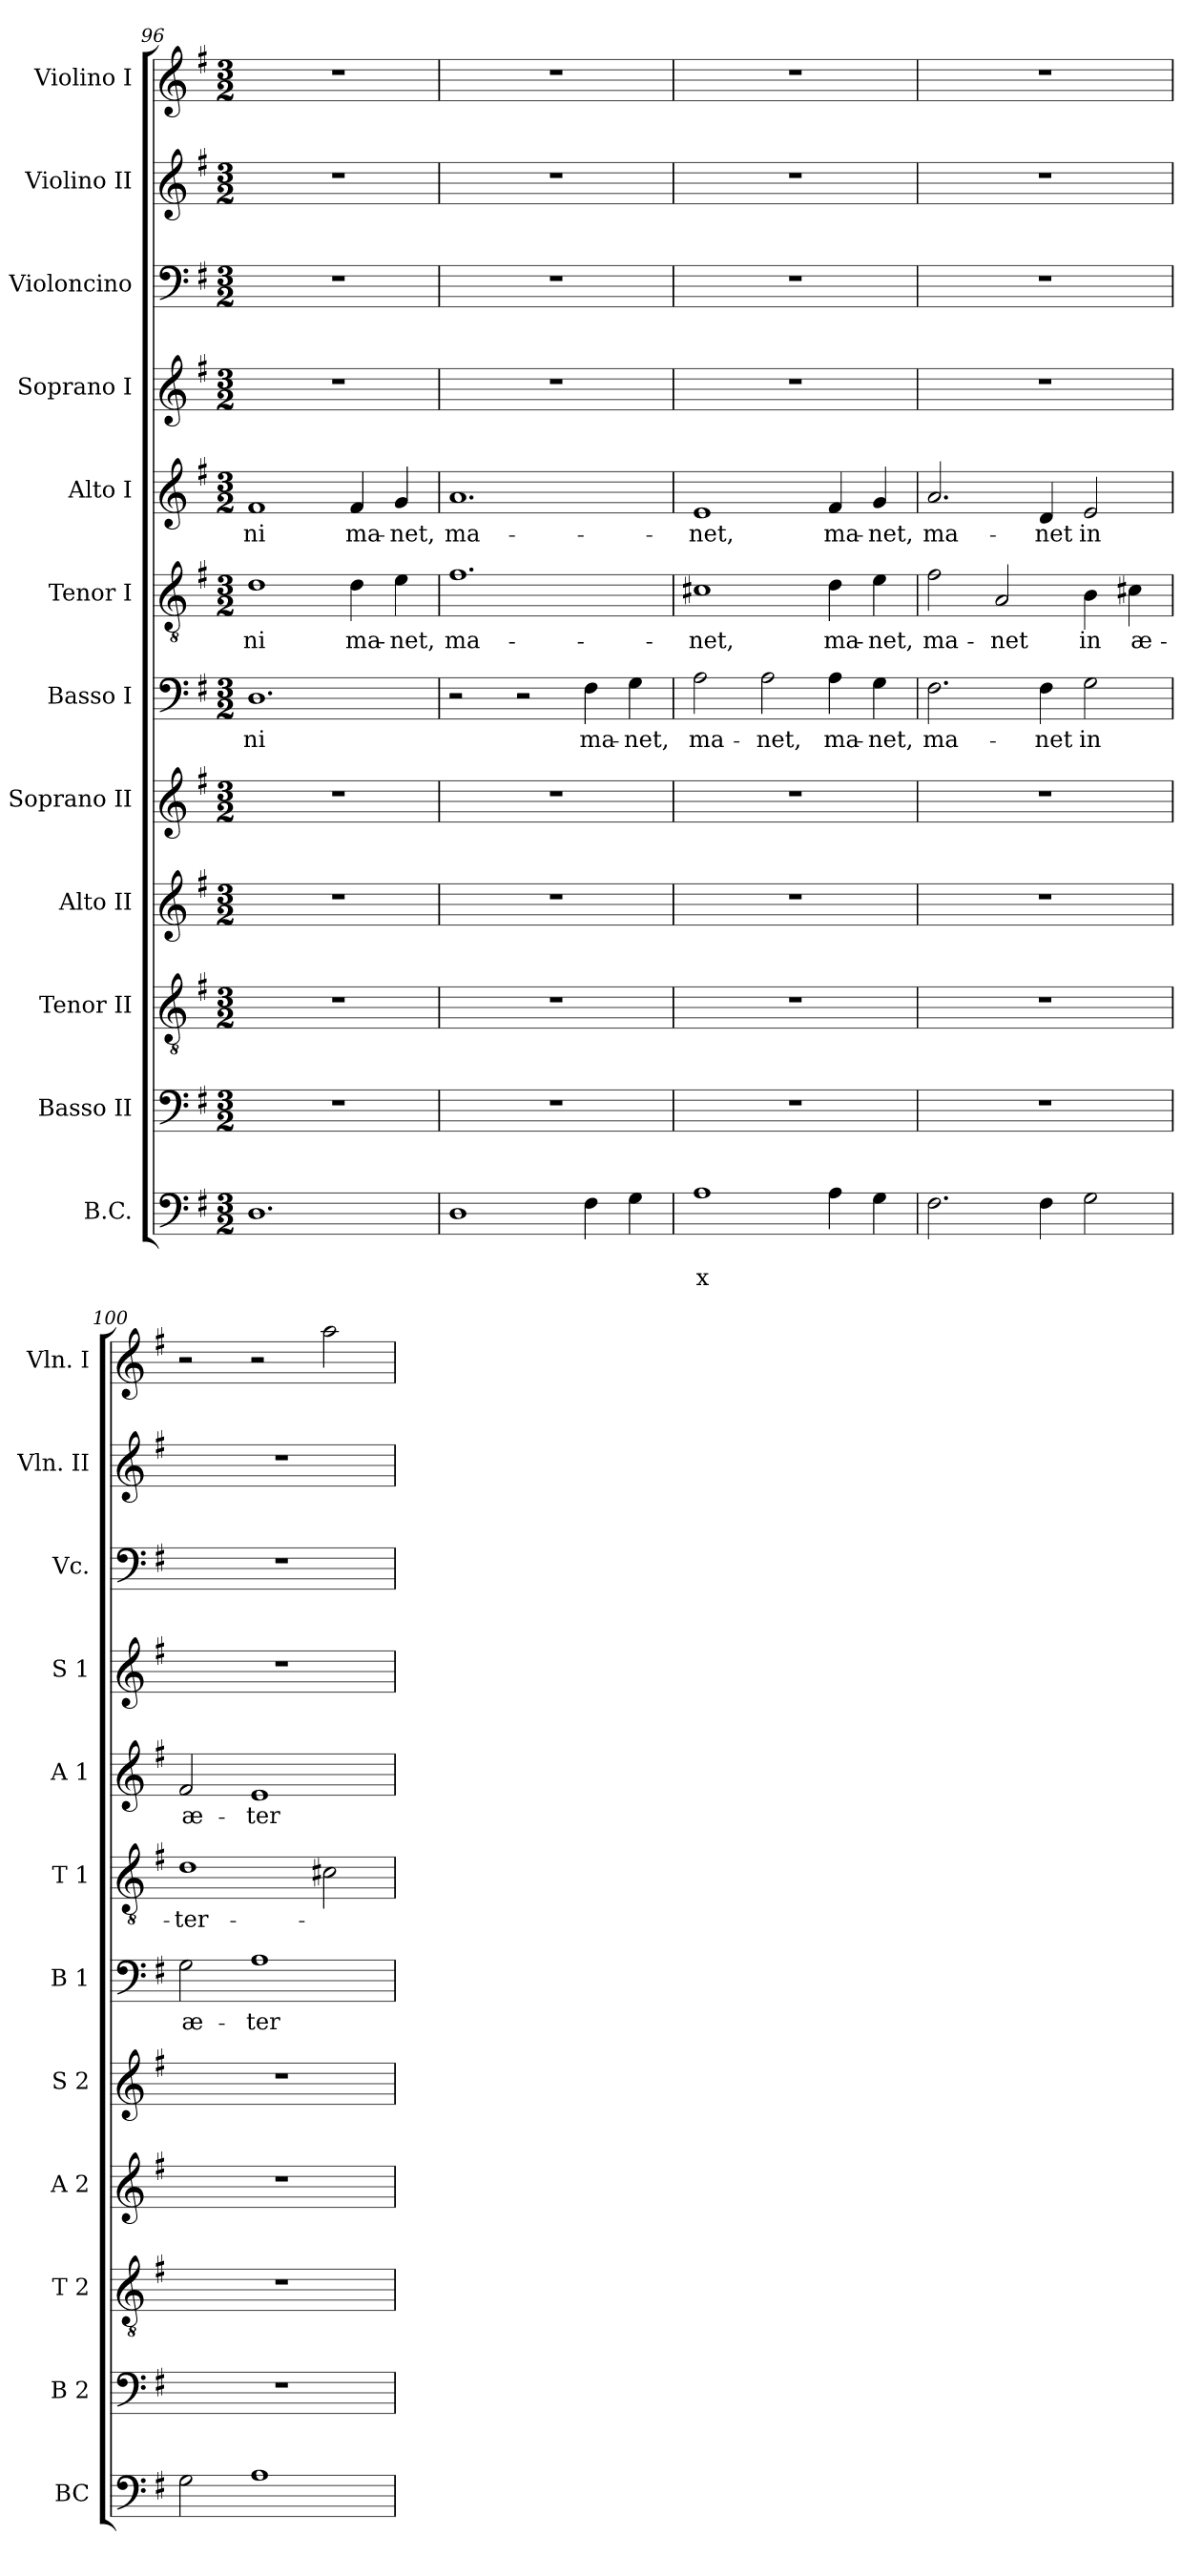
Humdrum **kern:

**kern	**text	**text	**kern	**kern	**kern	**kern	**kern	**text	**kern	**text	**kern	**text	**kern	**kern	**kern	**kern
*part12	*part12	*part12	*part11	*part10	*part9	*part8	*part7	*part7	*part6	*part6	*part5	*part5	*part4	*part3	*part2	*part1
*staff12	*staff12	*staff12	*staff11	*staff10	*staff9	*staff8	*staff7	*staff7	*staff6	*staff6	*staff5	*staff5	*staff4	*staff3	*staff2	*staff1
*I"B.C.	*	*	*I"Basso II	*I"Tenor II	*I"Alto II	*I"Soprano II	*I"Basso I	*	*I"Tenor I	*	*I"Alto I	*	*I"Soprano I	*I"Violoncino	*I"Violino II	*I"Violino I
*I'BC	*	*	*I'B 2	*I'T 2	*I'A 2	*I'S 2	*I'B 1	*	*I'T 1	*	*I'A 1	*	*I'S 1	*I'Vc.	*I'Vln. II	*I'Vln. I
!!LO:PB:g=z
*clefF4	*	*	*clefF4	*clefGv2	*clefG2	*clefG2	*clefF4	*	*clefGv2	*	*clefG2	*	*clefG2	*clefF4	*clefG2	*clefG2
*k[f#]	*	*	*k[f#]	*k[f#]	*k[f#]	*k[f#]	*k[f#]	*	*k[f#]	*	*k[f#]	*	*k[f#]	*k[f#]	*k[f#]	*k[f#]
*G:	*	*	*G:	*G:	*G:	*G:	*G:	*	*G:	*	*G:	*	*G:	*G:	*G:	*G:
*M3/2	*	*	*M3/2	*M3/2	*M3/2	*M3/2	*M3/2	*	*M3/2	*	*M3/2	*	*M3/2	*M3/2	*M3/2	*M3/2
=96	=96	=96	=96	=96	=96	=96	=96	=96	=96	=96	=96	=96	=96	=96	=96	=96
!	!	!	!	!	!	!	!	!LO:LY:b	!	!LO:LY:b	!	!LO:LY:b	!	!	!	!
1.D	.	.	1.r	1.r	1.r	1.r	1.D	-ni	1d	-ni	1f#	-ni	1.r	1.r	1.r	1.r
!	!	!	!	!	!	!	!	!	!	!LO:LY:b	!	!LO:LY:b	!	!	!	!
.	.	.	.	.	.	.	.	.	4d\	ma-	4f#/	ma-	.	.	.	.
!	!	!	!	!	!	!	!	!	!	!LO:LY:b	!	!LO:LY:b	!	!	!	!
.	.	.	.	.	.	.	.	.	4e\	-net,	4g/	-net,	.	.	.	.
=97	=97	=97	=97	=97	=97	=97	=97	=97	=97	=97	=97	=97	=97	=97	=97	=97
!	!	!	!	!	!	!	!	!	!	!LO:LY:b	!	!LO:LY:b	!	!	!	!
1D	.	.	1.r	1.r	1.r	1.r	2r	.	1.f#	ma-	1.a	ma-	1.r	1.r	1.r	1.r
.	.	.	.	.	.	.	2r	.	.	.	.	.	.	.	.	.
!	!	!	!	!	!	!	!	!LO:LY:b	!	!	!	!	!	!	!	!
4F#\	.	.	.	.	.	.	4F#\	ma-	.	.	.	.	.	.	.	.
!	!	!	!	!	!	!	!	!LO:LY:b	!	!	!	!	!	!	!	!
4G\	.	.	.	.	.	.	4G\	-net,	.	.	.	.	.	.	.	.
=98	=98	=98	=98	=98	=98	=98	=98	=98	=98	=98	=98	=98	=98	=98	=98	=98
!	!	!LO:LY:b	!	!	!	!	!	!LO:LY:b	!	!LO:LY:b	!	!LO:LY:b	!	!	!	!
1A	.	x	1.r	1.r	1.r	1.r	2A\	ma-	1c#X	-net,	1e	-net,	1.r	1.r	1.r	1.r
!	!	!	!	!	!	!	!	!LO:LY:b	!	!	!	!	!	!	!	!
.	.	.	.	.	.	.	2A\	-net,	.	.	.	.	.	.	.	.
!	!	!	!	!	!	!	!	!LO:LY:b	!	!LO:LY:b	!	!LO:LY:b	!	!	!	!
4A\	.	.	.	.	.	.	4A\	ma-	4d\	ma-	4f#/	ma-	.	.	.	.
!	!	!	!	!	!	!	!	!LO:LY:b	!	!LO:LY:b	!	!LO:LY:b	!	!	!	!
4G\	.	.	.	.	.	.	4G\	-net,	4e\	-net,	4g/	-net,	.	.	.	.
=99	=99	=99	=99	=99	=99	=99	=99	=99	=99	=99	=99	=99	=99	=99	=99	=99
!	!	!	!	!	!	!	!	!LO:LY:b	!	!LO:LY:b	!	!LO:LY:b	!	!	!	!
2.F#\	.	.	1.r	1.r	1.r	1.r	2.F#\	ma-	2f#\	ma-	2.a/	ma-	1.r	1.r	1.r	1.r
!	!	!	!	!	!	!	!	!	!	!LO:LY:b	!	!	!	!	!	!
.	.	.	.	.	.	.	.	.	2A/	-net	.	.	.	.	.	.
!	!	!	!	!	!	!	!	!LO:LY:b	!	!	!	!LO:LY:b	!	!	!	!
4F#\	.	.	.	.	.	.	4F#\	-net	.	.	4d/	-net	.	.	.	.
!	!	!	!	!	!	!	!	!LO:LY:b	!	!LO:LY:b	!	!LO:LY:b	!	!	!	!
2G\	.	.	.	.	.	.	2G\	in	4B\	in	2e/	in	.	.	.	.
!	!	!	!	!	!	!	!	!	!	!LO:LY:b	!	!	!	!	!	!
.	.	.	.	.	.	.	.	.	4c#X\	æ-	.	.	.	.	.	.
=100	=100	=100	=100	=100	=100	=100	=100	=100	=100	=100	=100	=100	=100	=100	=100	=100
!	!	!	!	!	!	!	!	!LO:LY:b	!	!LO:LY:b	!	!LO:LY:b	!	!	!	!
2G\	.	.	1.r	1.r	1.r	1.r	2G\	æ-	1d	-ter-	2f#/	æ-	1.r	1.r	1.r	2r
!	!	!	!	!	!	!	!	!LO:LY:b	!	!	!	!LO:LY:b	!	!	!	!
1A	.	.	.	.	.	.	1A	-ter-	.	.	1e	-ter-	.	.	.	2r
.	.	.	.	.	.	.	.	.	2c#X\	.	.	.	.	.	.	2aa\
=	=	=	=	=	=	=	=	=	=	=	=	=	=	=	=	=
*-	*-	*-	*-	*-	*-	*-	*-	*-	*-	*-	*-	*-	*-	*-	*-	*-
